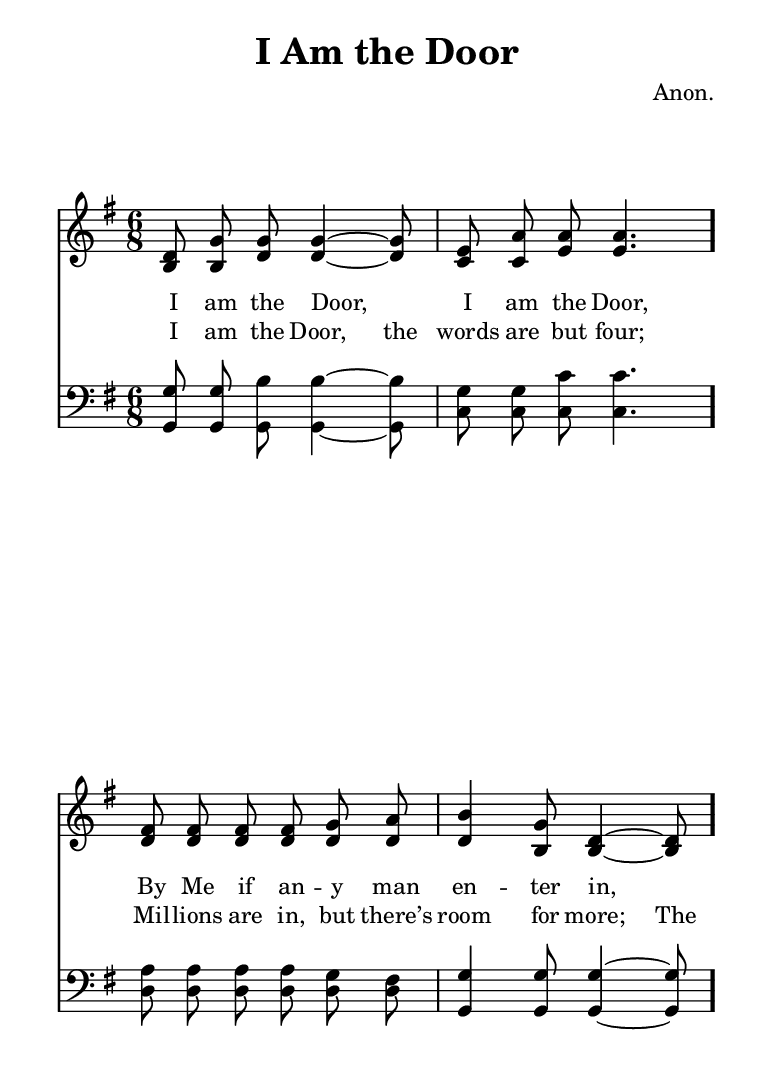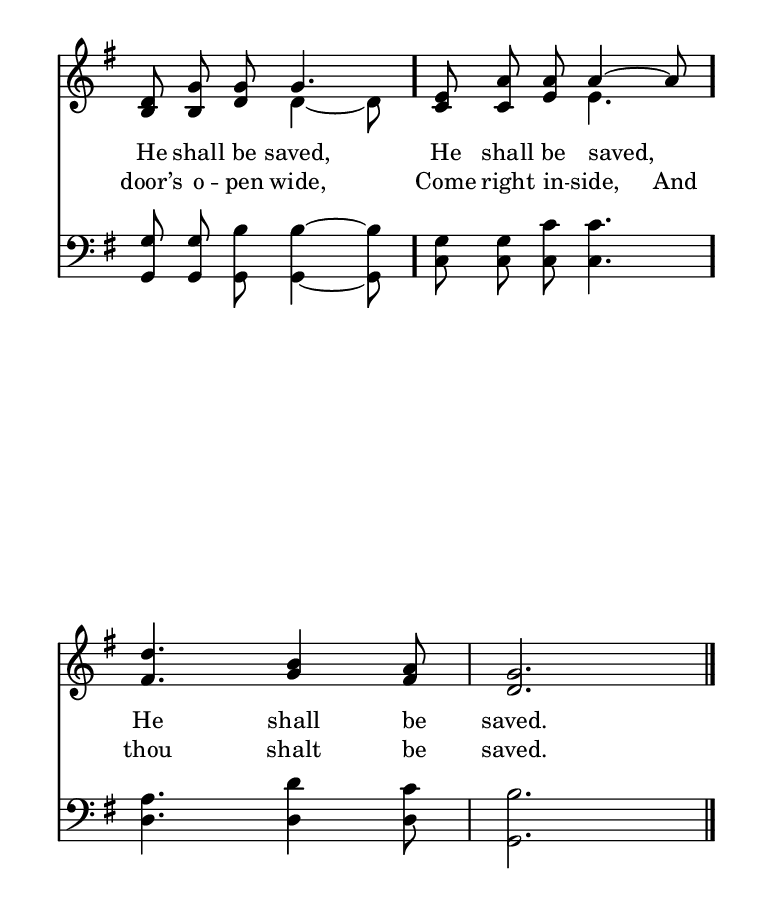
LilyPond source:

\include "common/global.ily"
\paper {
  \include "common/paper.ily"
  ragged-last-bottom = ##t
  system-system-spacing.padding = 11
}

\header{
  %children
  hymnnumber = "336"
  title = "I Am the Door"
  tunename = ""
  meter = ""
  poet = ""
  composer = "Anon."
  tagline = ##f
}

global = {
  \include "common/overrides.ily"
  \override Staff.TimeSignature.style = #'numbered
  \time 6/8
  \override Score.MetronomeMark.transparent = ##t % hide all fermata changes too
  \tempo 4=80
  \key g \major
  \autoBeamOff
}

notesSoprano = {
\global
\relative c' {

  d8 g g g4 ~ g8 | e8 a a a4.
  fis8 fis fis fis g a | b4 g8 d4 ~ d8 |
  d8 g g g4. | e8 a a a4 ~ a8 |
  d4. b4 a8 | g2.

  \bar "|."

}
}

notesAlto = {
\global
\relative e' {

  b8 b d d4 ~ d8 | c8 c e e4. |
  d8 d d d d d | d4 b8 b4 ~ b8 |
  b8 b d d4 ~ d8 | c8 c e e4. |
  fis4. g4 fis8 | d2.

}
}

notesTenor = {
\global
\relative a {

  g8 g b b4 ~ b8 | g8 g c c4. |
  a8 a a a g fis | g4 g8 g4 ~ g8 |
  g8 g b b4 ~ b8 | g8 g c c4. |
  a4. d4 c8 | b2.

}
}

notesBass = {
\global
\relative f, {

  g8 g g g4 ~ g8 | c8 c c c4. |
  d8 d d d d d | g,4 g8 g4 ~ g8 |
  g8 g g g4 ~ g8 | c8 c c c4. |
  d4. d4 d8 | g,2.

}
}

wordsA = \lyricmode {

I am the Door, I am the Door, \bar "."
By Me if an -- y man en -- ter in, \bar "."
He shall be saved, \bar "."
He shall be saved, \bar "."
He shall be saved. \bar "."

}

wordsB = \lyricmode {

I am the { \mon } Door, the { \moff } words are but four;
Mil -- lions are in, but there’s room for { \mon } more;
The { \moff } door’s o -- pen wide,
Come right in -- { \mon } side,
And { \moff } thou shalt be saved. % original has lowercase 'and'

}

\score {
  \context ChoirStaff <<
    \context Staff = upper <<
      \set Staff.autoBeaming = ##f
      \set ChoirStaff.systemStartDelimiter = #'SystemStartBar
      \set ChoirStaff.printPartCombineTexts = ##f
      \partcombine #'(2 . 9) \notesSoprano \notesAlto
      \context NullVoice = sopranos { \voiceOne << \notesSoprano >> }
      \context NullVoice = altos { \voiceTwo << \notesAlto >> }
      \context Lyrics = one   \lyricsto sopranos \wordsA
      \context Lyrics = two   \lyricsto sopranos \wordsB
    >>
    \context Staff = men <<
      \set Staff.autoBeaming = ##f
      \clef bass
      \set ChoirStaff.printPartCombineTexts = ##f
      \partcombine #'(2 . 9) \notesTenor \notesBass
      \context NullVoice = tenors { \voiceOne << \notesTenor >> }
      \context NullVoice = basses { \voiceTwo << \notesBass >> }
    >>
  >>
  \layout {
    \include "common/layout.ily"
  }
  \midi{
    \include "common/midi.ily"
  }
}

\version "2.19.49"  % necessary for upgrading to future LilyPond versions.

% vi:set et ts=2 sw=2 ai nocindent syntax=lilypond:
